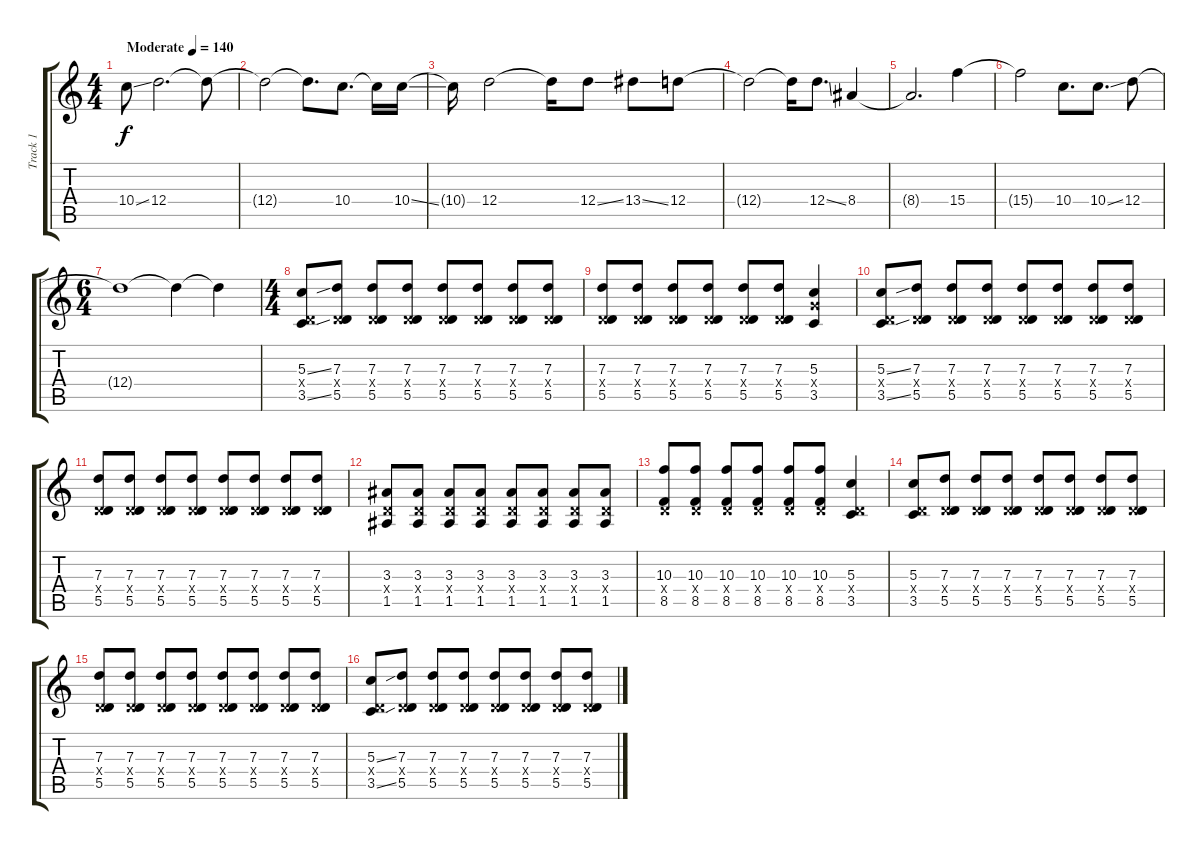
\track ("Track 1" "Track 1") {instrument distortionguitar}
\staff {score tabs}
\tuning (E4 B3 G3 D3 A2 E2) {hide}
\ts (4 4)
\tempo (140 "Moderate")
\clef g2
\ks c
10.4{ss}.8{dy f instrument distortionguitar} 12.4.2{d} 12.4{t}.8 |
12.4{t}.2 12.4{t}.8{d} 10.4.8{d} 10.4{t}.16 10.4{ss}.16 |
10.4{t}.16 12.4.2 12.4{t}.16 12.4{ss}.8 13.4{ss}.8 12.4.8 |
12.4{t}.2 12.4{t}.16 12.4{ss}.8{d} 8.4.4 |
8.4{t}.2{d} 15.4.4 |
15.4{t}.2 10.4.8{d} 10.4{ss}.8{d} 12.4.8 |
\ts (6 4)
12.4{t}.1 12.4{t}.4 12.4{t}.4 |
\ts (4 4)
(5.3{ss} 0.4{x} 3.5{ss}).8 (7.3 0.4{x} 5.5).8 (7.3 0.4{x} 5.5).8 (7.3 0.4{x} 5.5).8 (7.3 0.4{x} 5.5).8 (7.3 0.4{x} 5.5).8 (7.3 0.4{x} 5.5).8 (7.3 0.4{x} 5.5).8 |
(7.3 0.4{x} 5.5).8 (7.3 0.4{x} 5.5).8 (7.3 0.4{x} 5.5).8 (7.3 0.4{x} 5.5).8 (7.3 0.4{x} 5.5).8 (7.3 0.4{x} 5.5).8 (5.3 5.4{x} 3.5).4 |
(5.3{ss} 0.4{x} 3.5{ss}).8 (7.3 0.4{x} 5.5).8 (7.3 0.4{x} 5.5).8 (7.3 0.4{x} 5.5).8 (7.3 0.4{x} 5.5).8 (7.3 0.4{x} 5.5).8 (7.3 0.4{x} 5.5).8 (7.3 0.4{x} 5.5).8 |
(7.3 0.4{x} 5.5).8 (7.3 0.4{x} 5.5).8 (7.3 0.4{x} 5.5).8 (7.3 0.4{x} 5.5).8 (7.3 0.4{x} 5.5).8 (7.3 0.4{x} 5.5).8 (7.3 0.4{x} 5.5).8 (7.3 0.4{x} 5.5).8 |
(3.3 0.4{x} 1.5).8 (3.3 0.4{x} 1.5).8 (3.3 0.4{x} 1.5).8 (3.3 0.4{x} 1.5).8 (3.3 0.4{x} 1.5).8 (3.3 0.4{x} 1.5).8 (3.3 0.4{x} 1.5).8 (3.3 0.4{x} 1.5).8 |
(10.3 0.4{x} 8.5).8 (10.3 0.4{x} 8.5).8 (10.3 0.4{x} 8.5).8 (10.3 0.4{x} 8.5).8 (10.3 0.4{x} 8.5).8 (10.3 0.4{x} 8.5).8 (5.3 0.4{x} 3.5).4 |
(5.3 0.4{x} 3.5).8 (7.3 0.4{x} 5.5).8 (7.3 0.4{x} 5.5).8 (7.3 0.4{x} 5.5).8 (7.3 0.4{x} 5.5).8 (7.3 0.4{x} 5.5).8 (7.3 0.4{x} 5.5).8 (7.3 0.4{x} 5.5).8 |
(7.3 0.4{x} 5.5).8 (7.3 0.4{x} 5.5).8 (7.3 0.4{x} 5.5).8 (7.3 0.4{x} 5.5).8 (7.3 0.4{x} 5.5).8 (7.3 0.4{x} 5.5).8 (7.3 0.4{x} 5.5).8 (7.3 0.4{x} 5.5).8 |
(5.3{ss} 0.4{x} 3.5{ss}).8 (7.3 0.4{x} 5.5).8 (7.3 0.4{x} 5.5).8 (7.3 0.4{x} 5.5).8 (7.3 0.4{x} 5.5).8 (7.3 0.4{x} 5.5).8 (7.3 0.4{x} 5.5).8 (7.3 0.4{x} 5.5).8
